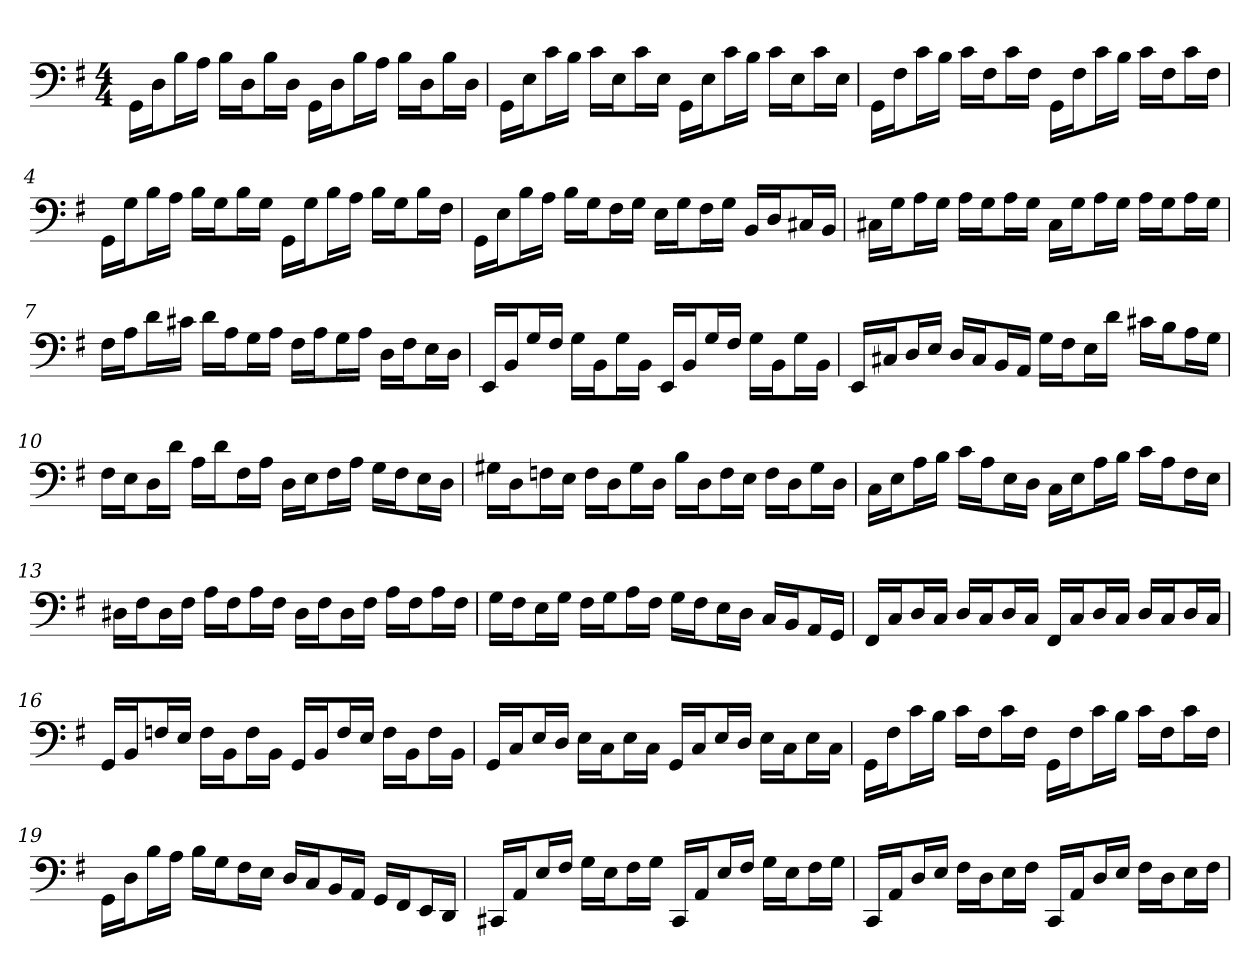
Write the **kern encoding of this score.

**kern
*part1
*staff1
*clefF4
*k[f#]
*G:
*M4/4
=1
16GG\LL
16D\J
16B\L
16A\JJ
16B\LL
16D\J
16B\L
16D\JJ
16GG\LL
16D\J
16B\L
16A\JJ
16B\LL
16D\J
16B\L
16D\JJ
=2
16GG\LL
16E\J
16c\L
16B\JJ
16c\LL
16E\J
16c\L
16E\JJ
16GG\LL
16E\J
16c\L
16B\JJ
16c\LL
16E\J
16c\L
16E\JJ
=3
16GG\LL
16F#\J
16c\L
16B\JJ
16c\LL
16F#\J
16c\L
16F#\JJ
16GG\LL
16F#\J
16c\L
16B\JJ
16c\LL
16F#\J
16c\L
16F#\JJ
=4
16GG\LL
16G\J
16B\L
16A\JJ
16B\LL
16G\J
16B\L
16G\JJ
16GG\LL
16G\J
16B\L
16A\JJ
16B\LL
16G\J
16B\L
16F#\JJ
=5
16GG\LL
16E\J
16B\L
16A\JJ
16B\LL
16G\J
16F#\L
16G\JJ
16E\LL
16G\J
16F#\L
16G\JJ
16BB/LL
16D/J
16C#X/L
16BB/JJ
=6
16C#X\LL
16G\J
16A\L
16G\JJ
16A\LL
16G\J
16A\L
16G\JJ
16C#\LL
16G\J
16A\L
16G\JJ
16A\LL
16G\J
16A\L
16G\JJ
=7
16F#\LL
16A\J
16d\L
16c#X\JJ
16d\LL
16A\J
16G\L
16A\JJ
16F#\LL
16A\J
16G\L
16A\JJ
16D\LL
16F#\J
16E\L
16D\JJ
=8
16EE/LL
16BB/J
16G/L
16F#/JJ
16G\LL
16BB\J
16G\L
16BB\JJ
16EE/LL
16BB/J
16G/L
16F#/JJ
16G\LL
16BB\J
16G\L
16BB\JJ
=9
16EE/LL
16C#X/J
16D/L
16E/JJ
16D/LL
16C#/J
16BB/L
16AA/JJ
16G\LL
16F#\J
16E\L
16d\JJ
16c#X\LL
16B\J
16A\L
16G\JJ
=10
16F#\LL
16E\J
16D\L
16d\JJ
16A\LL
16d\J
16F#\L
16A\JJ
16D\LL
16E\J
16F#\L
16A\JJ
16G\LL
16F#\J
16E\L
16D\JJ
=11
16G#X\LL
16D\J
16Fn\L
16E\JJ
16F\LL
16D\J
16G#\L
16D\JJ
16B\LL
16D\J
16F\L
16E\JJ
16F\LL
16D\J
16G#\L
16D\JJ
=12
16C\LL
16E\J
16A\L
16B\JJ
16c\LL
16A\J
16E\L
16D\JJ
16C\LL
16E\J
16A\L
16B\JJ
16c\LL
16A\J
16F#\L
16E\JJ
=13
16D#X\LL
16F#\J
16D#\L
16F#\JJ
16A\LL
16F#\J
16A\L
16F#\JJ
16D#\LL
16F#\J
16D#\L
16F#\JJ
16A\LL
16F#\J
16A\L
16F#\JJ
=14
16G\LL
16F#\J
16E\L
16G\JJ
16F#\LL
16G\J
16A\L
16F#\JJ
16G\LL
16F#\J
16E\L
16D\JJ
16C/LL
16BB/J
16AA/L
16GG/JJ
=15
16FF#/LL
16C/J
16D/L
16C/JJ
16D/LL
16C/J
16D/L
16C/JJ
16FF#/LL
16C/J
16D/L
16C/JJ
16D/LL
16C/J
16D/L
16C/JJ
=16
16GG/LL
16BB/J
16Fn/L
16E/JJ
16F\LL
16BB\J
16F\L
16BB\JJ
16GG/LL
16BB/J
16F/L
16E/JJ
16F\LL
16BB\J
16F\L
16BB\JJ
=17
16GG/LL
16C/J
16E/L
16D/JJ
16E\LL
16C\J
16E\L
16C\JJ
16GG/LL
16C/J
16E/L
16D/JJ
16E\LL
16C\J
16E\L
16C\JJ
=18
16GG\LL
16F#\J
16c\L
16B\JJ
16c\LL
16F#\J
16c\L
16F#\JJ
16GG\LL
16F#\J
16c\L
16B\JJ
16c\LL
16F#\J
16c\L
16F#\JJ
=19
16GG\LL
16D\J
16B\L
16A\JJ
16B\LL
16G\J
16F#\L
16E\JJ
16D/LL
16C/J
16BB/L
16AA/JJ
16GG/LL
16FF#/J
16EE/L
16DD/JJ
=20
16CC#X/LL
16AA/J
16E/L
16F#/JJ
16G\LL
16E\J
16F#\L
16G\JJ
16CC#/LL
16AA/J
16E/L
16F#/JJ
16G\LL
16E\J
16F#\L
16G\JJ
=21
16CC/LL
16AA/J
16D/L
16E/JJ
16F#\LL
16D\J
16E\L
16F#\JJ
16CC/LL
16AA/J
16D/L
16E/JJ
16F#\LL
16D\J
16E\L
16F#\JJ
=
*-
